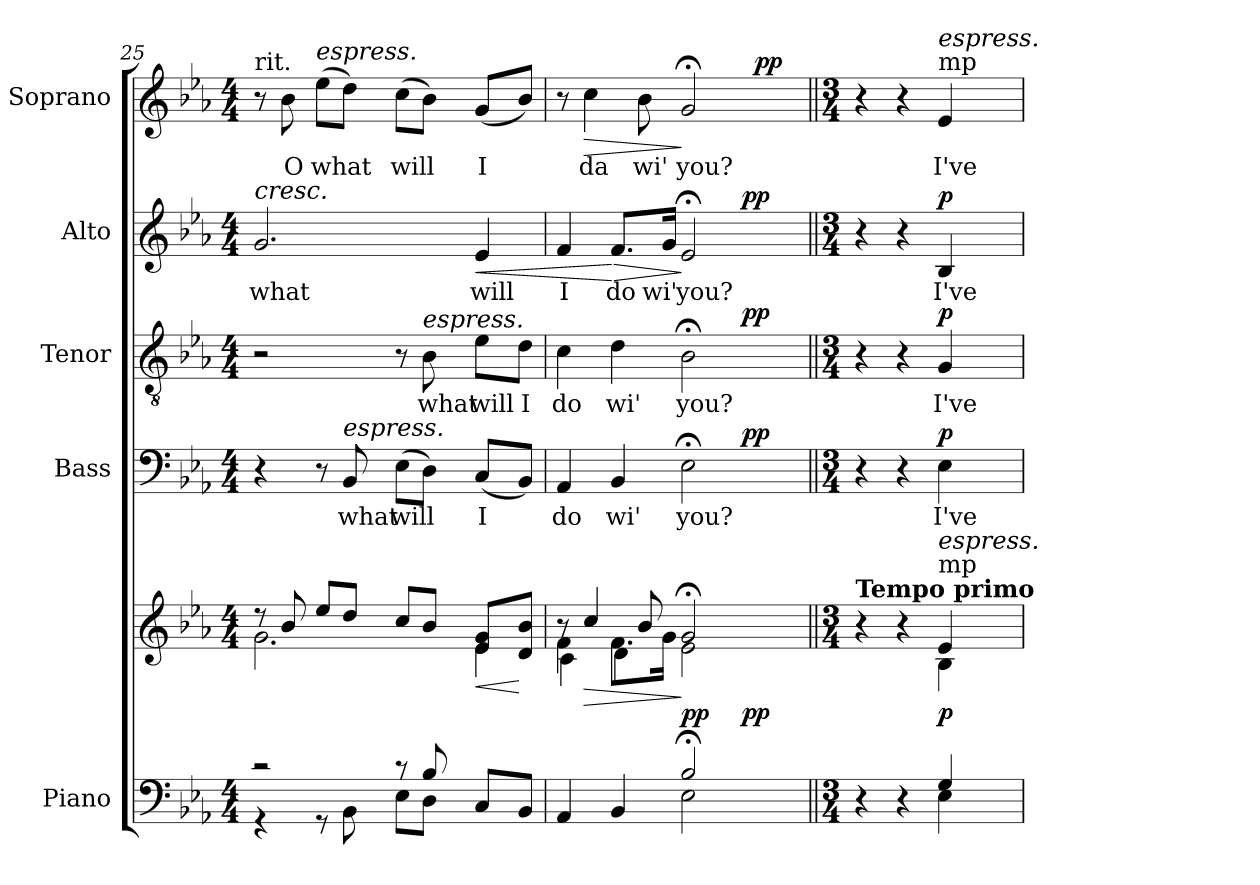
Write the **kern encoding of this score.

**kern	**kern	**dynam	**kern	**text	**dynam	**kern	**text	**dynam	**kern	**text	**dynam	**kern	**text	**dynam
*part5	*part5	*part5	*part4	*part4	*part4	*part3	*part3	*part3	*part2	*part2	*part2	*part1	*part1	*part1
*staff6	*staff5	*staff5/6	*staff4	*staff4	*staff4	*staff3	*staff3	*staff3	*staff2	*staff2	*staff2	*staff1	*staff1	*staff1
*I"Piano	*	*	*I"Bass	*	*	*I"Tenor	*	*	*I"Alto	*	*	*I"Soprano	*	*
*I'Pno.	*	*	*I'B.	*	*	*I'T.	*	*	*I'A.	*	*	*I'S.	*	*
*clefF4	*clefG2	*	*clefF4	*	*	*clefGv2	*	*	*clefG2	*	*	*clefG2	*	*
*	*	*	*	*	*	*ITrd7c12	*	*	*	*	*	*	*	*
*k[b-e-a-]	*k[b-e-a-]	*	*k[b-e-a-]	*	*	*k[b-e-a-]	*	*	*k[b-e-a-]	*	*	*k[b-e-a-]	*	*
*E-:	*E-:	*	*E-:	*	*	*E-:	*	*	*E-:	*	*	*E-:	*	*
*M4/4	*M4/4	*	*M4/4	*	*	*M4/4	*	*	*M4/4	*	*	*M4/4	*	*
=25	=25	=25	=25	=25	=25	=25	=25	=25	=25	=25	=25	=25	=25	=25
*^	*^	*	*	*	*	*	*	*	*	*	*	*	*	*
!	!	!	!	!	!	!	!	!	!	!	!	!	!	!LO:TX:t=rit.	!	!
!	!	!	!	!	!	!	!	!	!	!	!LO:TX:a:i:t=cresc.	!	!	!	!	!
!	!	!	!	!	!	!	!	!	!	!	!	!LO:LY:b:color=#000000	!	!	!	!
2r	4r	8r	2.gi\	.	4r	.	.	2r	.	.	2.gi/	what	.	8r	.	.
!	!	!	!	!	!	!	!	!	!	!	!	!	!	!	!LO:LY:b:color=#000000	!
.	.	8b-i/	.	.	.	.	.	.	.	.	.	.	.	8b-i\	O	.
!	!	!	!	!	!	!	!	!	!	!	!	!	!	!LO:TX:a:i:t=espress.	!	!
!	!	!	!	!	!	!	!	!	!	!	!	!	!	!	!LO:LY:b:color=#000000	!
.	8r	8ee-i/L	.	.	8r	.	.	.	.	.	.	.	.	(8ee-i\L	what	.
!	!	!	!	!	!LO:TX:a:i:t=espress.	!	!	!	!	!	!	!	!	!	!	!
!	!	!	!	!	!	!LO:LY:b:color=#000000	!	!	!	!	!	!	!	!	!	!
.	8BB-i\	8ddi/J	.	.	8BB-i/	what	.	.	.	.	.	.	.	8ddi\J)	.	.
!	!	!	!	!	!	!LO:LY:b:color=#000000	!	!	!	!	!	!	!	!	!	!
!	!	!	!	!	!	!	!	!	!	!	!	!	!	!	!LO:LY:b:color=#000000	!
8r	8E-i\L	8cci/L	.	.	(8E-i\L	will	.	8r	.	.	.	.	.	(8cci\L	will	.
!	!	!	!	!	!	!	!	!LO:TX:a:i:t=espress.	!	!	!	!	!	!	!	!
!	!	!	!	!	!	!	!	!	!LO:LY:b:color=#000000	!	!	!	!	!	!	!
8B-i/	8Di\J	8b-i/J	.	.	8Di\J)	.	.	8BB-i\	what	.	.	.	.	8b-i\J)	.	.
!	!	!	!	!LO:HP:b	!	!	!	!	!	!	!	!	!	!	!	!
!	!	!	!	!	!	!LO:LY:b:color=#000000	!	!	!	!	!	!	!	!	!	!
!	!	!	!	!	!	!	!	!	!LO:LY:b:color=#000000	!	!	!	!	!	!	!
!	!	!	!	!	!	!	!	!	!	!	!	!LO:LY:b:color=#000000	!LO:HP:b	!	!	!
!	!	!	!	!	!	!	!	!	!	!	!	!	!	!	!LO:LY:b:color=#000000	!
8Ci/L	4ryy	8e-i/ 8giL	4e-i\	<	(8Ci/L	I	.	8E-i\L	will	.	4e-i/	will	<	(8gi/L	I	.
!	!	!	!	!	!	!	!	!	!LO:LY:b:color=#000000	!	!	!	!	!	!	!
8BB-i/J	.	8di/ 8b-iJ	.	[	8BB-i/J)	.	.	8Di\J	I	.	.	.	.	8b-i/J)	.	.
=26	=26	=26	=26	=26	=26	=26	=26	=26	=26	=26	=26	=26	=26	=26	=26	=26
*	*	*	*^	*	*	*	*	*	*	*	*	*	*	*	*	*
!	!	!	!	!	!	!	!LO:LY:b:color=#000000	!	!	!	!	!	!	!	!	!	!
!	!	!	!	!	!	!	!	!	!	!LO:LY:b:color=#000000	!	!	!	!	!	!	!
!	!	!	!	!	!	!	!	!	!	!	!	!	!LO:LY:b:color=#000000	!	!	!	!
*	*	*	*	*^	*	*^	*	*	*^	*	*	*^	*	*	*^	*	*
2ryy	4AA-i/	8r	4fi\	4ci\	2ryy	.	4AA-i/	2ryy	do	.	4Ci\	2ryy	do	.	4fi/	2ryy	I	.	8r	2ryy	.	.
!	!	!	!	!	!	!LO:HP:b	!	!	!	!	!	!	!	!	!	!	!	!	!	!	!	!
!	!	!	!	!	!	!	!	!	!	!	!	!	!	!	!	!	!	!	!	!	!LO:LY:b:color=#000000	!LO:HP:b
.	.	4cci/	.	.	.	>	.	.	.	.	.	.	.	.	.	.	.	.	4cci\	.	da	>
!	!	!	!	!	!	!	!	!	!LO:LY:b:color=#000000	!	!	!	!	!	!	!	!	!	!	!	!	!
!	!	!	!	!	!	!	!	!	!	!	!	!	!LO:LY:b:color=#000000	!	!	!	!	!	!	!	!	!
!	!	!	!	!	!	!	!	!	!	!	!	!	!	!	!	!	!LO:LY:b:color=#000000	!LO:HP:n=1:b	!	!	!	!
.	4BB-i/	.	8.fi\L	4di\	.	.	4BB-i/	.	wi'	.	4Di\	.	wi'	.	8.fi/L	.	do	[ >	.	.	.	.
!	!	!	!	!	!	!	!	!	!	!	!	!	!	!	!	!	!	!	!	!	!LO:LY:b:color=#000000	!
.	.	8b-i/	.	.	.	.	.	.	.	.	.	.	.	.	.	.	.	.	8b-i\	.	wi'	.
!	!	!	!	!	!	!	!	!	!	!	!	!	!	!	!	!	!LO:LY:b:color=#000000	!	!	!	!	!
.	.	.	16gi\Jk	.	.	.	.	.	.	.	.	.	.	.	16gi/Jk	.	wi'	.	.	.	.	.
!	!	!	!	!	!	!	!	!	!LO:LY:b:color=#000000	!	!	!	!	!	!	!	!	!	!	!	!	!
!	!	!	!	!	!	!	!	!	!	!	!	!	!LO:LY:b:color=#000000	!	!	!	!	!	!	!	!	!
!	!	!	!	!	!	!	!	!	!	!	!	!	!	!	!	!	!LO:LY:b:color=#000000	!	!	!	!	!
!	!	!	!	!	!	!	!	!	!	!	!	!	!	!	!	!	!	!	!	!	!LO:LY:b:color=#000000	!
2B-;i/	2E-i\	2g;i/	2e-i\	2ryy	8ryy	] pp	2E-;i\	8ryy	you?	.	2BB-;i\	8ryy	you?	.	2e-;i/	8ryy	you?	]	2g;i/	8ryy	you?	]
.	.	.	.	.	16ryy	.	.	16ryy	.	.	.	16ryy	.	.	.	16ryy	.	.	.	16ryy	.	.
.	.	.	.	.	32ryy	.	.	32ryy	.	.	.	32ryy	.	.	.	32ryy	.	.	.	32ryy	.	.
.	.	.	.	.	256.ryy	.	.	256.ryy	.	.	.	256.ryy	.	.	.	256.ryy	.	.	.	64ryy	.	.
.	.	.	.	.	4ryy	pp	.	4ryy	.	pp	.	4ryy	.	pp	.	4ryy	.	pp	.	.	.	.
.	.	.	.	.	.	.	.	.	.	.	.	.	.	.	.	.	.	.	.	128ryy	.	.
.	.	.	.	.	.	.	.	.	.	.	.	.	.	.	.	.	.	.	.	512.ryy	.	.
.	.	.	.	.	.	.	.	.	.	.	.	.	.	.	.	.	.	.	.	4ryy	.	pp
.	.	.	.	.	64ryy	.	.	64ryy	.	.	.	64ryy	.	.	.	64ryy	.	.	.	.	.	.
.	.	.	.	.	128ryy	.	.	128ryy	.	.	.	128ryy	.	.	.	128ryy	.	.	.	.	.	.
.	.	.	.	.	.	.	.	.	.	.	.	.	.	.	.	.	.	.	.	256ryy	.	.
.	.	.	.	.	512ryy	.	.	512ryy	.	.	.	512ryy	.	.	.	512ryy	.	.	.	.	.	.
.	.	.	.	.	.	.	.	.	.	.	.	.	.	.	.	.	.	.	.	1024ryy	.	.
*	*	*v	*v	*v	*v	*	*	*	*	*	*v	*v	*	*	*v	*v	*	*	*v	*v	*	*
*	*	*	*	*v	*v	*	*	*	*	*	*	*	*	*	*	*
!!LO:PB:g=z
=27||	=27||	=27||	=27||	=27||	=27||	=27||	=27||	=27||	=27||	=27||	=27||	=27||	=27||	=27||	=27||
*M3/4	*	*M3/4	*	*M3/4	*	*	*M3/4	*	*	*M3/4	*	*	*M3/4	*	*
*	*	*^	*	*^	*	*	*^	*	*	*^	*	*	*^	*	*
*	*	*	*^	*	*	*	*	*	*	*	*	*	*	*	*	*	*	*	*	*
*	*	*	*	*^	*	*	*	*	*	*	*	*	*	*	*	*	*	*	*	*	*
!	!	!	!	!	!	!	!	!	!	!	!	!	!	!	!	!	!	!	!LO:TX:a:B:t=Tempo primo	!	!	!
!	!	!LO:TX:a:B:t=Tempo primo	!	!	!	!	!	!	!	!	!	!	!	!	!	!	!	!	!	!	!	!
*	*	*	*v	*v	*v	*	*	*	*	*	*v	*v	*	*	*v	*v	*	*	*v	*v	*	*
*	*	*	*	*	*v	*v	*	*	*	*	*	*	*	*	*	*	*
2ryy	4r	4r	2ryy	.	4r	.	.	4r	.	.	4r	.	.	4r	.	.
.	4r	4r	.	.	4r	.	.	4r	.	.	4r	.	.	4r	.	.
!	!	!	!	!	!	!LO:LY:b:color=#000000	!	!	!	!	!	!	!	!	!	!
!	!	!	!	!	!	!	!	!	!LO:LY:b:color=#000000	!	!	!	!	!	!	!
!	!	!	!	!	!	!	!	!	!	!	!	!LO:LY:b:color=#000000	!	!	!	!
!	!	!	!	!	!	!	!	!	!	!	!	!	!	!LO:TX:a:t=mp	!	!
!	!	!	!	!	!	!	!	!	!	!	!	!	!	!LO:TX:i:t=espress.	!	!
!	!	!LO:TX:a:t=mp	!	!	!	!	!	!	!	!	!	!	!	!	!	!
!	!	!LO:TX:i:t=espress.	!	!	!	!	!	!	!	!	!	!	!	!	!	!
!	!	!	!	!	!	!	!	!	!	!	!	!	!	!	!LO:LY:b:color=#000000	!
4Gi/	4E-i\	4e-i/	4B-i\	p	4E-i\	I've	p	4GGi/	I've	p	4B-i/	I've	p	4e-i/	I've	.
*v	*v	*	*	*	*	*	*	*	*	*	*	*	*	*	*	*
*	*v	*v	*	*	*	*	*	*	*	*	*	*	*	*	*
=	=	=	=	=	=	=	=	=	=	=	=	=	=	=
*-	*-	*-	*-	*-	*-	*-	*-	*-	*-	*-	*-	*-	*-	*-
